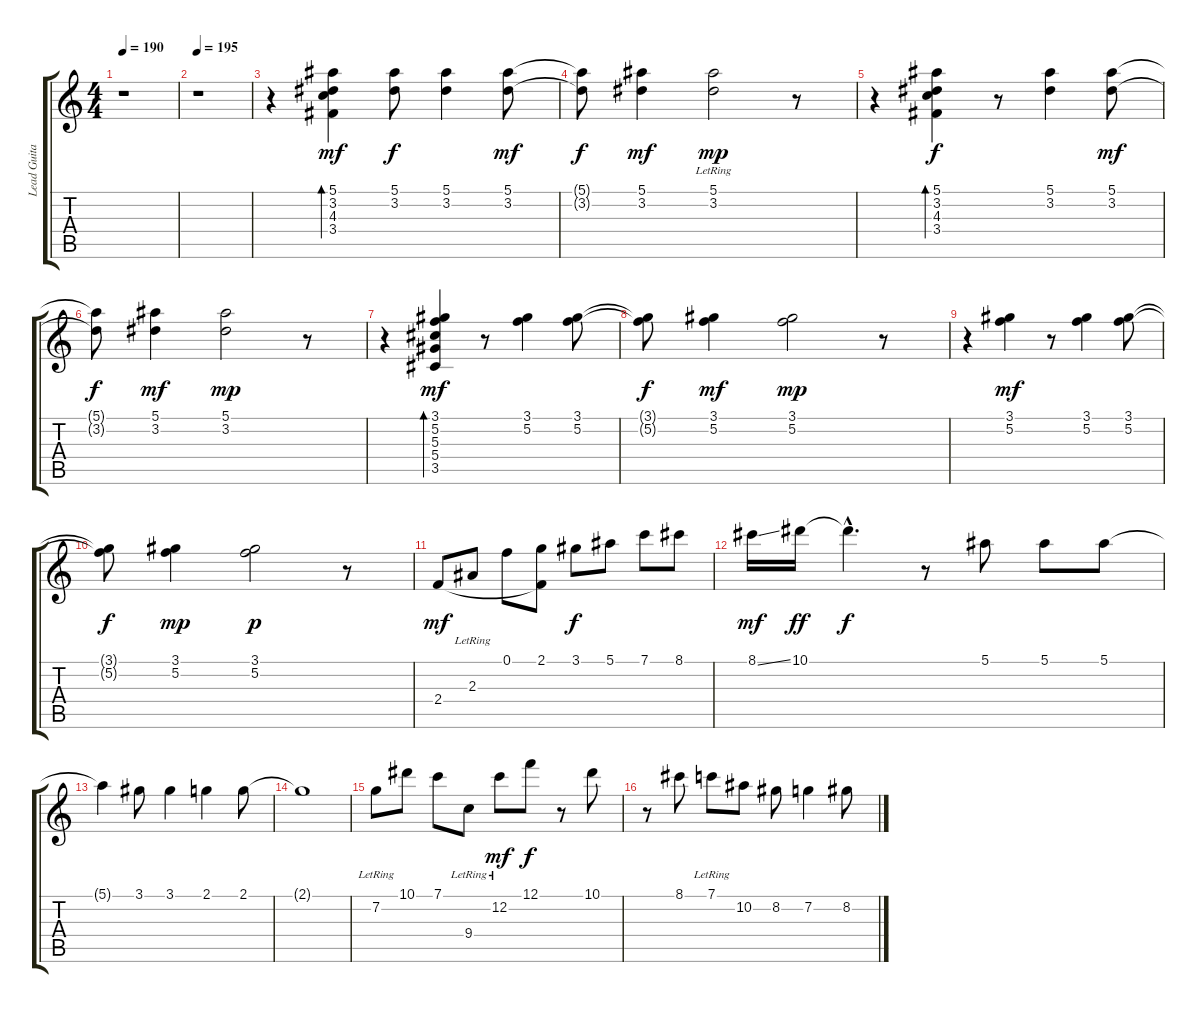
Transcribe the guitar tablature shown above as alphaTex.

\track ("Lead Guitar" "Lead Guita") {instrument acousticguitarnylon}
\staff {score tabs}
\tuning (F4 C4 Ab3 Eb3 Bb2 F2) {hide}
\ts (4 4)
\tempo 190
\clef g2
\ks c
r.1{dy f} |
\tempo 195
r.1 |
r.4 (5.1 3.2 4.3 3.4).4{bd 60 dy mf} (5.1 3.2).8{dy f} (5.1 3.2).4 (5.1 3.2).8{dy mf} |
(5.1{t} 3.2{t}).8{dy f} (5.1 3.2).4{dy mf} (5.1{lr} 3.2{lr}).2{dy mp} r.8 |
r.4 (5.1 3.2 4.3 3.4).4{bd 120 dy f} r.8 (5.1 3.2).4 (5.1 3.2).8{dy mf} |
(5.1{t} 3.2{t}).8{dy f} (5.1 3.2).4{dy mf} (5.1 3.2).2{dy mp} r.8 |
r.4 (3.1 5.2 5.3 5.4 3.5).4{bd 120 dy mf} r.8 (3.1 5.2).4 (3.1 5.2).8 |
(3.1{t} 5.2{t}).8{dy f} (3.1 5.2).4{dy mf} (3.1 5.2).2{dy mp} r.8 |
r.4 (3.1 5.2).4{dy mf} r.8 (3.1 5.2).4 (3.1 5.2).8 |
(3.1{t} 5.2{t}).8{dy f} (3.1 5.2).4{dy mp} (3.1 5.2).2{dy p} r.8 |
2.4.8{dy mf} 2.3{lr}.8 0.1.8 (2.1 2.4{t}).8 3.1.8{dy f} 5.1.8 7.1.8 8.1.8 |
8.1{ss}.16{dy mf} 10.1.16{dy ff} 10.1{hac t}.4{d dy f} r.8 5.1.8 5.1.8 5.1.8 |
5.1{t}.4 3.1.8 3.1.4 2.1.4 2.1.8 |
2.1{t}.1 |
7.2{lr}.8 10.1.8 7.1.8 9.4{lr}.8 12.2{lr}.8{dy mf} 12.1.8{dy f} r.8 10.1.8 |
r.8 8.1.8 7.1{lr}.8 10.2.8 8.2.8 7.2.4 8.2.8
